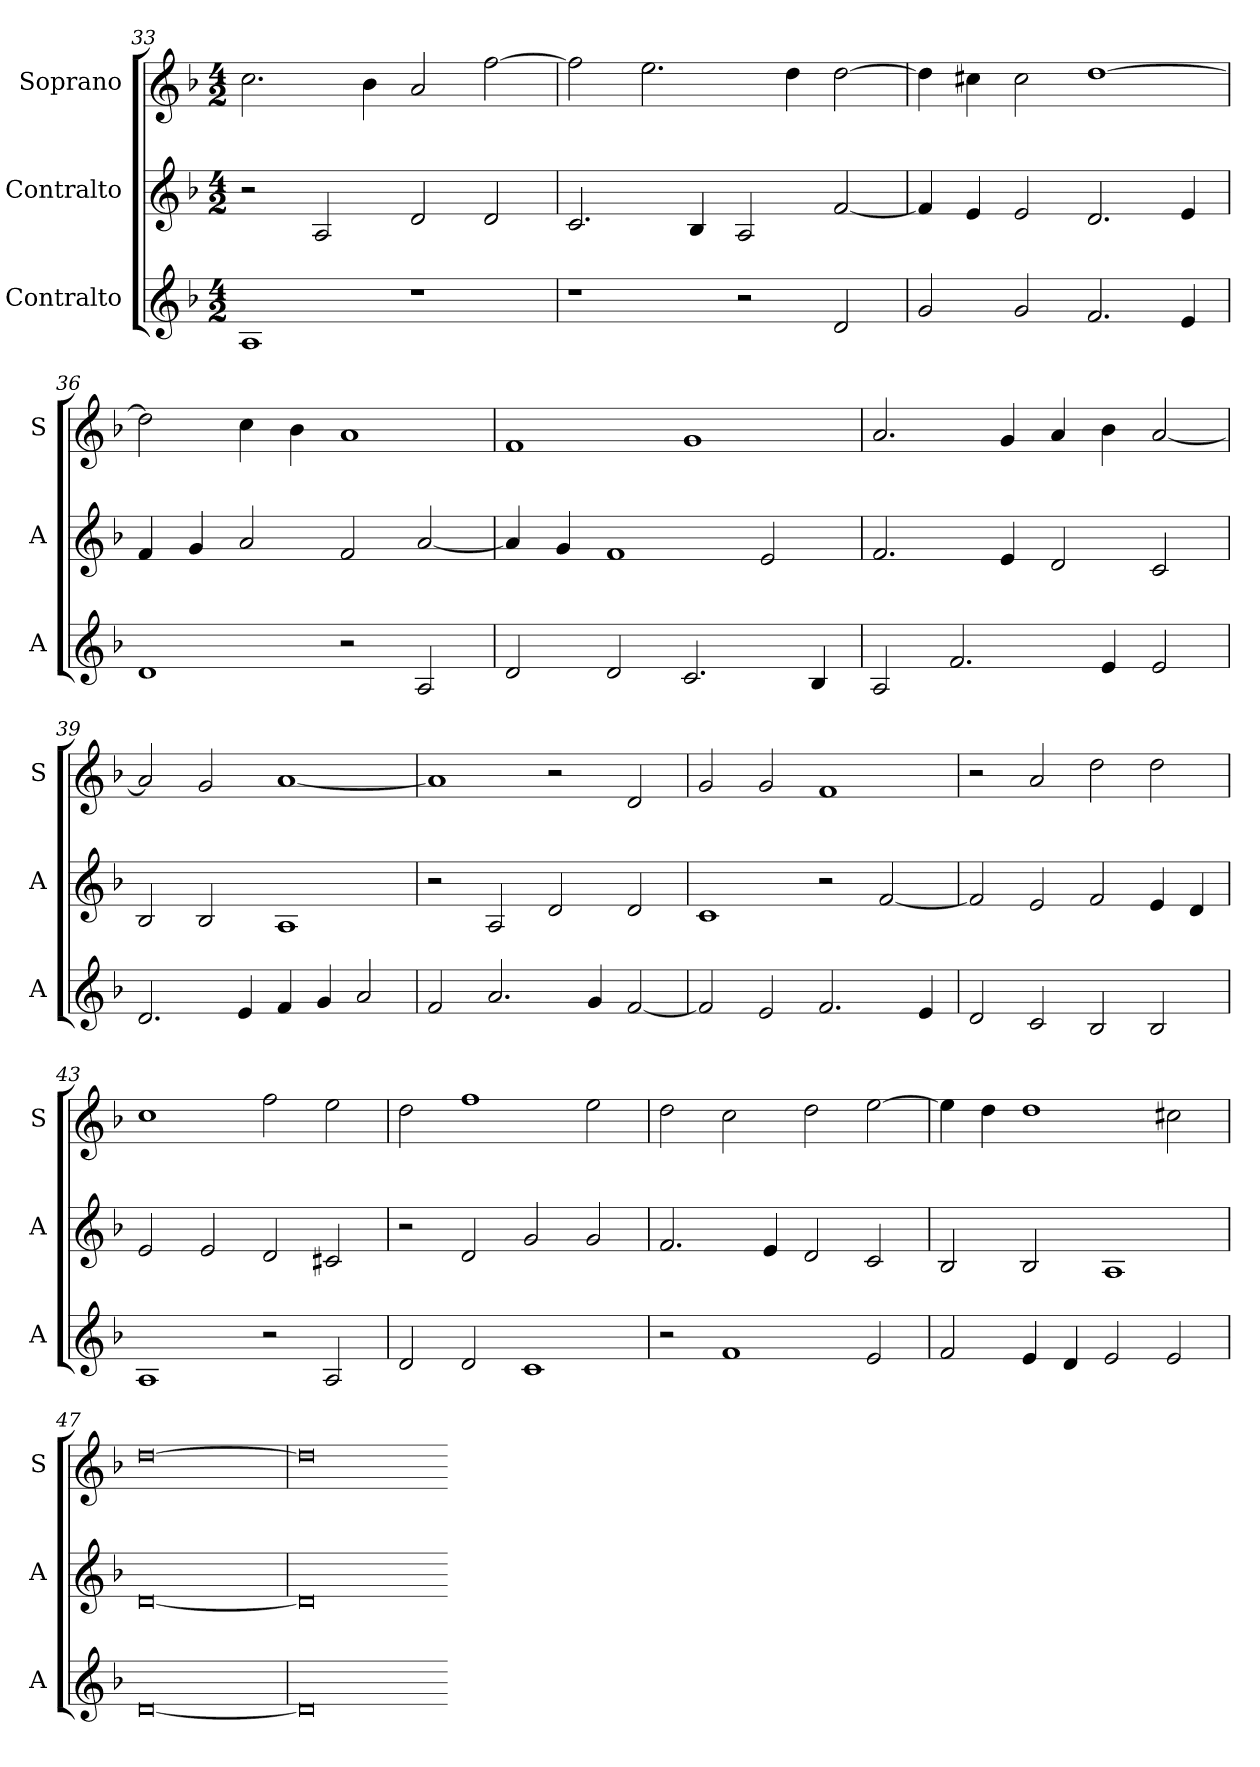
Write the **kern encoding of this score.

**kern	**kern	**kern
*part3	*part2	*part1
*staff3	*staff2	*staff1
*I"Contralto	*I"Contralto	*I"Soprano
*I'A	*I'A	*I'S
*clefG2	*clefG2	*clefG2
*k[b-]	*k[b-]	*k[b-]
*D:aeo	*D:aeo	*D:aeo
*M4/2	*M4/2	*M4/2
=33	=33	=33
1A	2r	2.cc
.	2A	.
.	.	4b-
1r	2d	2a
.	2d	[2ff
=34	=34	=34
1r	2.c	2ff]
.	.	2.ee
.	4B-	.
2r	2A	.
.	.	4dd
2d	[2f	[2dd
=35	=35	=35
2g	4f]	4dd]
.	4e	4cc#X
2g	2e	2cc#
2.f	2.d	[1dd
4e	4e	.
=36	=36	=36
1d	4f	2dd]
.	4g	.
.	2a	4cc
.	.	4b-
2r	2f	1a
2A	[2a	.
=37	=37	=37
2d	4a]	1f
.	4g	.
2d	1f	.
2.c	.	1g
.	2e	.
4B-	.	.
=38	=38	=38
2A	2.f	2.a
2.f	.	.
.	4e	4g
.	2d	4a
4e	.	4b-
2e	2c	[2a
=39	=39	=39
2.d	2B-	2a]
.	2B-	2g
4e	.	.
4f	1A	[1a
4g	.	.
2a	.	.
=40	=40	=40
2f	2r	1a]
2.a	2A	.
.	2d	2r
4g	.	.
[2f	2d	2d
=41	=41	=41
2f]	1c	2g
2e	.	2g
2.f	2r	1f
.	[2f	.
4e	.	.
=42	=42	=42
2d	2f]	2r
2c	2e	2a
2B-	2f	2dd
2B-	4e	2dd
.	4d	.
=43	=43	=43
1A	2e	1cc
.	2e	.
2r	2d	2ff
2A	2c#X	2ee
=44	=44	=44
2d	2r	2dd
2d	2d	1ff
1c	2g	.
.	2g	2ee
=45	=45	=45
2r	2.f	2dd
1f	.	2cc
.	4e	.
.	2d	2dd
2e	2c	[2ee
=46	=46	=46
2f	2B-	4ee]
.	.	4dd
4e	2B-	1dd
4d	.	.
2e	1A	.
2e	.	2cc#X
=47	=47	=47
[0d	[0d	[0dd
=48	=48	=48
0d]	0d]	0dd]
=-	=-	=-
*-	*-	*-
